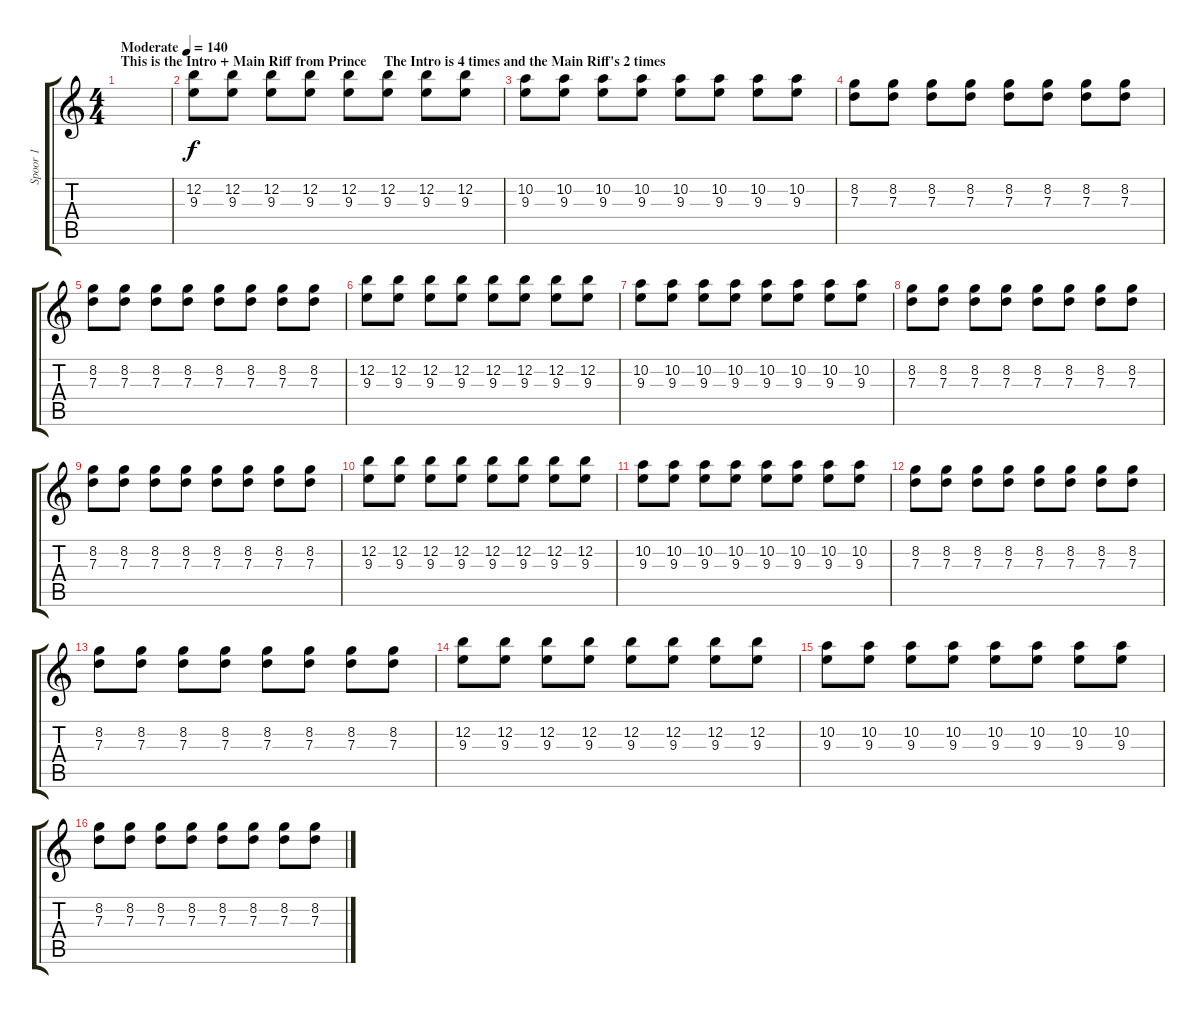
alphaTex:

\track ("Spoor 1" "Spoor 1") {instrument distortionguitar bank 1}
\staff {score tabs}
\tuning (E4 B3 G3 D3 A2 E2) {hide}
\ts (4 4)
\section ("" "This is the Intro + Main Riff from Prince     The Intro is 4 times and the Main Riff's 2 times")
\tempo (140 "Moderate")
\clef g2
\ks c
|
(12.2 9.3).8 (12.2 9.3).8 (12.2 9.3).8 (12.2 9.3).8 (12.2 9.3).8 (12.2 9.3).8 (12.2 9.3).8 (12.2 9.3).8 |
(10.2 9.3).8 (10.2 9.3).8 (10.2 9.3).8 (10.2 9.3).8 (10.2 9.3).8 (10.2 9.3).8 (10.2 9.3).8 (10.2 9.3).8 |
(8.2 7.3).8 (8.2 7.3).8 (8.2 7.3).8 (8.2 7.3).8 (8.2 7.3).8 (8.2 7.3).8 (8.2 7.3).8 (8.2 7.3).8 |
(8.2 7.3).8 (8.2 7.3).8 (8.2 7.3).8 (8.2 7.3).8 (8.2 7.3).8 (8.2 7.3).8 (8.2 7.3).8 (8.2 7.3).8 |
(12.2 9.3).8 (12.2 9.3).8 (12.2 9.3).8 (12.2 9.3).8 (12.2 9.3).8 (12.2 9.3).8 (12.2 9.3).8 (12.2 9.3).8 |
(10.2 9.3).8 (10.2 9.3).8 (10.2 9.3).8 (10.2 9.3).8 (10.2 9.3).8 (10.2 9.3).8 (10.2 9.3).8 (10.2 9.3).8 |
(8.2 7.3).8 (8.2 7.3).8 (8.2 7.3).8 (8.2 7.3).8 (8.2 7.3).8 (8.2 7.3).8 (8.2 7.3).8 (8.2 7.3).8 |
(8.2 7.3).8 (8.2 7.3).8 (8.2 7.3).8 (8.2 7.3).8 (8.2 7.3).8 (8.2 7.3).8 (8.2 7.3).8 (8.2 7.3).8 |
(12.2 9.3).8 (12.2 9.3).8 (12.2 9.3).8 (12.2 9.3).8 (12.2 9.3).8 (12.2 9.3).8 (12.2 9.3).8 (12.2 9.3).8 |
(10.2 9.3).8 (10.2 9.3).8 (10.2 9.3).8 (10.2 9.3).8 (10.2 9.3).8 (10.2 9.3).8 (10.2 9.3).8 (10.2 9.3).8 |
(8.2 7.3).8 (8.2 7.3).8 (8.2 7.3).8 (8.2 7.3).8 (8.2 7.3).8 (8.2 7.3).8 (8.2 7.3).8 (8.2 7.3).8 |
(8.2 7.3).8 (8.2 7.3).8 (8.2 7.3).8 (8.2 7.3).8 (8.2 7.3).8 (8.2 7.3).8 (8.2 7.3).8 (8.2 7.3).8 |
(12.2 9.3).8 (12.2 9.3).8 (12.2 9.3).8 (12.2 9.3).8 (12.2 9.3).8 (12.2 9.3).8 (12.2 9.3).8 (12.2 9.3).8 |
(10.2 9.3).8 (10.2 9.3).8 (10.2 9.3).8 (10.2 9.3).8 (10.2 9.3).8 (10.2 9.3).8 (10.2 9.3).8 (10.2 9.3).8 |
(8.2 7.3).8 (8.2 7.3).8 (8.2 7.3).8 (8.2 7.3).8 (8.2 7.3).8 (8.2 7.3).8 (8.2 7.3).8 (8.2 7.3).8
